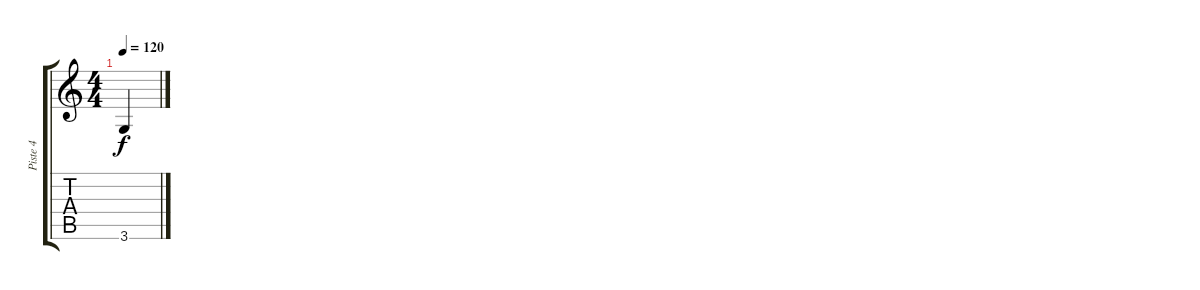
\track ("Piste 4" "Piste 4") {instrument acousticguitarsteel}
\staff {score tabs}
\tuning (E4 B3 G3 D3 A2 E2) {hide}
\ts (4 4)
\tempo 120
\clef g2
\ks c
3.6.4{dy f}
